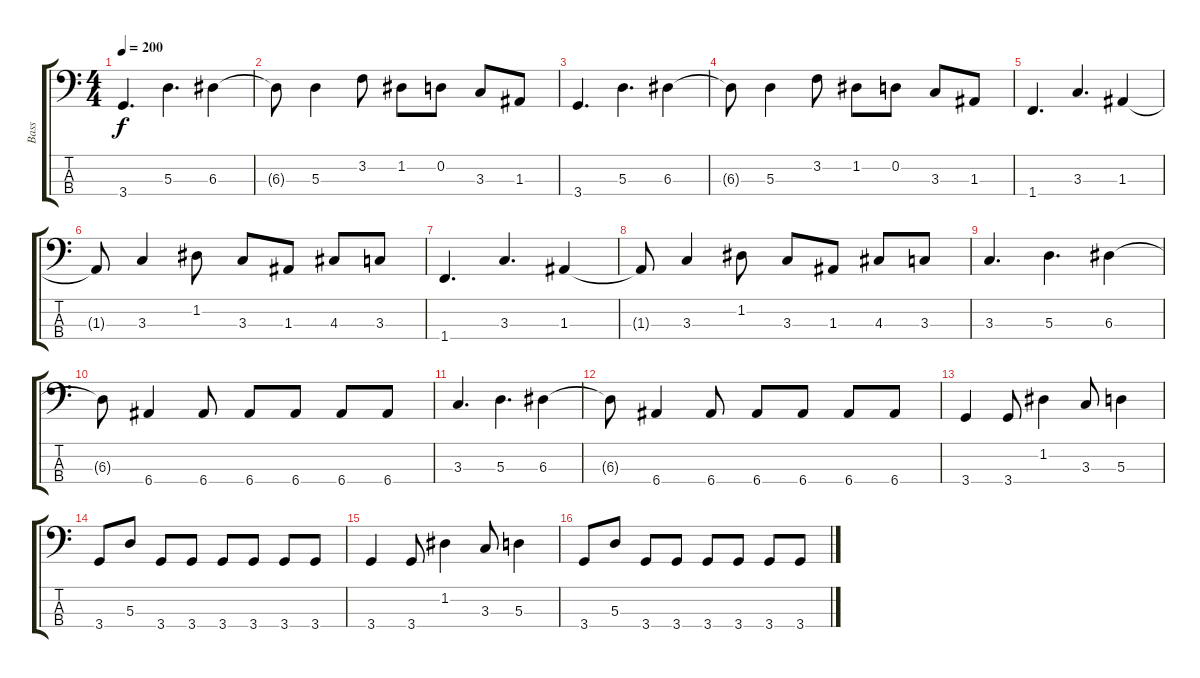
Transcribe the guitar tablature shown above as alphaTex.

\track ("Bass" "Bass") {instrument electricbasspick}
\staff {score tabs}
\tuning (G2 D2 A1 E1) {hide}
\ts (4 4)
\tempo 200
\clef f4
\ks c
3.4.4{d dy f} 5.3.4{d} 6.3.4 |
6.3{t}.8 5.3.4 3.2.8 1.2.8 0.2.8 3.3.8 1.3.8 |
3.4.4{d} 5.3.4{d} 6.3.4 |
6.3{t}.8 5.3.4 3.2.8 1.2.8 0.2.8 3.3.8 1.3.8 |
1.4.4{d} 3.3.4{d} 1.3.4 |
1.3{t}.8 3.3.4 1.2.8 3.3.8 1.3.8 4.3.8 3.3.8 |
1.4.4{d} 3.3.4{d} 1.3.4 |
1.3{t}.8 3.3.4 1.2.8 3.3.8 1.3.8 4.3.8 3.3.8 |
3.3.4{d} 5.3.4{d} 6.3.4 |
6.3{t}.8 6.4.4 6.4.8 6.4.8 6.4.8 6.4.8 6.4.8 |
3.3.4{d} 5.3.4{d} 6.3.4 |
6.3{t}.8 6.4.4 6.4.8 6.4.8 6.4.8 6.4.8 6.4.8 |
3.4.4 3.4.8 1.2.4 3.3.8 5.3.4 |
3.4.8 5.3.8 3.4.8 3.4.8 3.4.8 3.4.8 3.4.8 3.4.8 |
3.4.4 3.4.8 1.2.4 3.3.8 5.3.4 |
3.4.8 5.3.8 3.4.8 3.4.8 3.4.8 3.4.8 3.4.8 3.4.8
